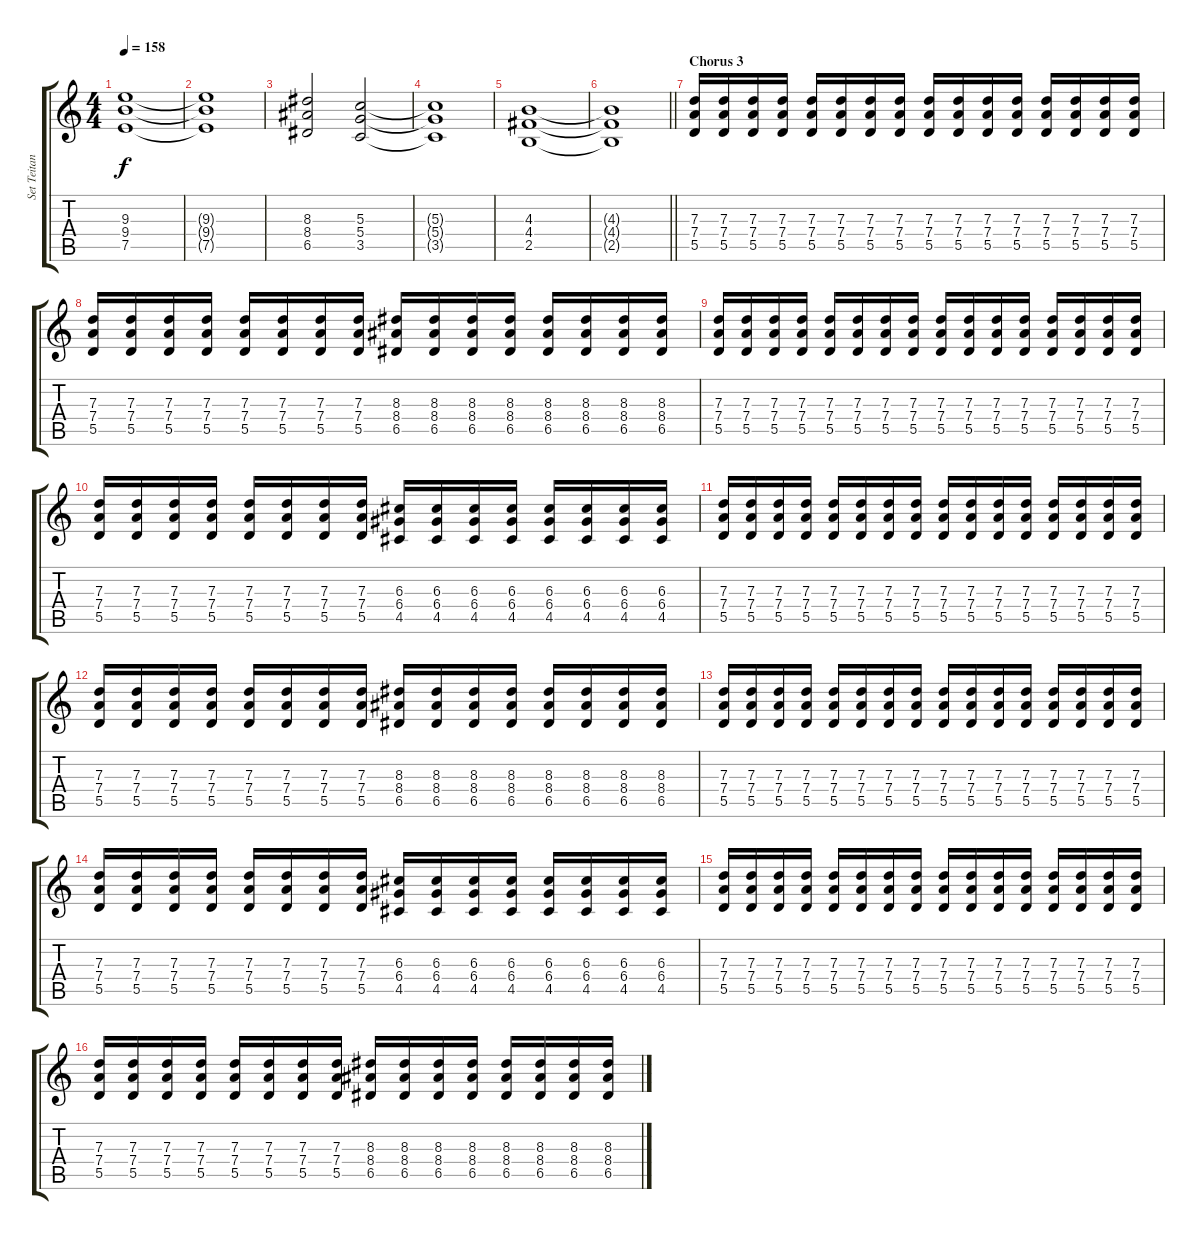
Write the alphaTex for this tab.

\track ("Set Teitan" "Set Teitan") {instrument distortionguitar}
\staff {score tabs}
\tuning (E4 B3 G3 D3 A2 E2) {hide}
\ts (4 4)
\tempo 158
\clef g2
\ks c
(9.3 9.4 7.5).1{dy f} |
(9.3{t} 9.4{t} 7.5{t}).1 |
(8.3 8.4 6.5).2 (5.3 5.4 3.5).2 |
(5.3{t} 5.4{t} 3.5{t}).1 |
(4.3 4.4 2.5).1 |
\barLineRight lightlight
(4.3{t} 4.4{t} 2.5{t}).1 |
\section ("" "Chorus 3")
(7.3 7.4 5.5).16 (7.3 7.4 5.5).16 (7.3 7.4 5.5).16 (7.3 7.4 5.5).16 (7.3 7.4 5.5).16 (7.3 7.4 5.5).16 (7.3 7.4 5.5).16 (7.3 7.4 5.5).16 (7.3 7.4 5.5).16 (7.3 7.4 5.5).16 (7.3 7.4 5.5).16 (7.3 7.4 5.5).16 (7.3 7.4 5.5).16 (7.3 7.4 5.5).16 (7.3 7.4 5.5).16 (7.3 7.4 5.5).16 |
(7.3 7.4 5.5).16 (7.3 7.4 5.5).16 (7.3 7.4 5.5).16 (7.3 7.4 5.5).16 (7.3 7.4 5.5).16 (7.3 7.4 5.5).16 (7.3 7.4 5.5).16 (7.3 7.4 5.5).16 (8.3 8.4 6.5).16 (8.3 8.4 6.5).16 (8.3 8.4 6.5).16 (8.3 8.4 6.5).16 (8.3 8.4 6.5).16 (8.3 8.4 6.5).16 (8.3 8.4 6.5).16 (8.3 8.4 6.5).16 |
(7.3 7.4 5.5).16 (7.3 7.4 5.5).16 (7.3 7.4 5.5).16 (7.3 7.4 5.5).16 (7.3 7.4 5.5).16 (7.3 7.4 5.5).16 (7.3 7.4 5.5).16 (7.3 7.4 5.5).16 (7.3 7.4 5.5).16 (7.3 7.4 5.5).16 (7.3 7.4 5.5).16 (7.3 7.4 5.5).16 (7.3 7.4 5.5).16 (7.3 7.4 5.5).16 (7.3 7.4 5.5).16 (7.3 7.4 5.5).16 |
(7.3 7.4 5.5).16 (7.3 7.4 5.5).16 (7.3 7.4 5.5).16 (7.3 7.4 5.5).16 (7.3 7.4 5.5).16 (7.3 7.4 5.5).16 (7.3 7.4 5.5).16 (7.3 7.4 5.5).16 (6.3 6.4 4.5).16 (6.3 6.4 4.5).16 (6.3 6.4 4.5).16 (6.3 6.4 4.5).16 (6.3 6.4 4.5).16 (6.3 6.4 4.5).16 (6.3 6.4 4.5).16 (6.3 6.4 4.5).16 |
(7.3 7.4 5.5).16 (7.3 7.4 5.5).16 (7.3 7.4 5.5).16 (7.3 7.4 5.5).16 (7.3 7.4 5.5).16 (7.3 7.4 5.5).16 (7.3 7.4 5.5).16 (7.3 7.4 5.5).16 (7.3 7.4 5.5).16 (7.3 7.4 5.5).16 (7.3 7.4 5.5).16 (7.3 7.4 5.5).16 (7.3 7.4 5.5).16 (7.3 7.4 5.5).16 (7.3 7.4 5.5).16 (7.3 7.4 5.5).16 |
(7.3 7.4 5.5).16 (7.3 7.4 5.5).16 (7.3 7.4 5.5).16 (7.3 7.4 5.5).16 (7.3 7.4 5.5).16 (7.3 7.4 5.5).16 (7.3 7.4 5.5).16 (7.3 7.4 5.5).16 (8.3 8.4 6.5).16 (8.3 8.4 6.5).16 (8.3 8.4 6.5).16 (8.3 8.4 6.5).16 (8.3 8.4 6.5).16 (8.3 8.4 6.5).16 (8.3 8.4 6.5).16 (8.3 8.4 6.5).16 |
(7.3 7.4 5.5).16 (7.3 7.4 5.5).16 (7.3 7.4 5.5).16 (7.3 7.4 5.5).16 (7.3 7.4 5.5).16 (7.3 7.4 5.5).16 (7.3 7.4 5.5).16 (7.3 7.4 5.5).16 (7.3 7.4 5.5).16 (7.3 7.4 5.5).16 (7.3 7.4 5.5).16 (7.3 7.4 5.5).16 (7.3 7.4 5.5).16 (7.3 7.4 5.5).16 (7.3 7.4 5.5).16 (7.3 7.4 5.5).16 |
(7.3 7.4 5.5).16 (7.3 7.4 5.5).16 (7.3 7.4 5.5).16 (7.3 7.4 5.5).16 (7.3 7.4 5.5).16 (7.3 7.4 5.5).16 (7.3 7.4 5.5).16 (7.3 7.4 5.5).16 (6.3 6.4 4.5).16 (6.3 6.4 4.5).16 (6.3 6.4 4.5).16 (6.3 6.4 4.5).16 (6.3 6.4 4.5).16 (6.3 6.4 4.5).16 (6.3 6.4 4.5).16 (6.3 6.4 4.5).16 |
(7.3 7.4 5.5).16 (7.3 7.4 5.5).16 (7.3 7.4 5.5).16 (7.3 7.4 5.5).16 (7.3 7.4 5.5).16 (7.3 7.4 5.5).16 (7.3 7.4 5.5).16 (7.3 7.4 5.5).16 (7.3 7.4 5.5).16 (7.3 7.4 5.5).16 (7.3 7.4 5.5).16 (7.3 7.4 5.5).16 (7.3 7.4 5.5).16 (7.3 7.4 5.5).16 (7.3 7.4 5.5).16 (7.3 7.4 5.5).16 |
(7.3 7.4 5.5).16 (7.3 7.4 5.5).16 (7.3 7.4 5.5).16 (7.3 7.4 5.5).16 (7.3 7.4 5.5).16 (7.3 7.4 5.5).16 (7.3 7.4 5.5).16 (7.3 7.4 5.5).16 (8.3 8.4 6.5).16 (8.3 8.4 6.5).16 (8.3 8.4 6.5).16 (8.3 8.4 6.5).16 (8.3 8.4 6.5).16 (8.3 8.4 6.5).16 (8.3 8.4 6.5).16 (8.3 8.4 6.5).16
